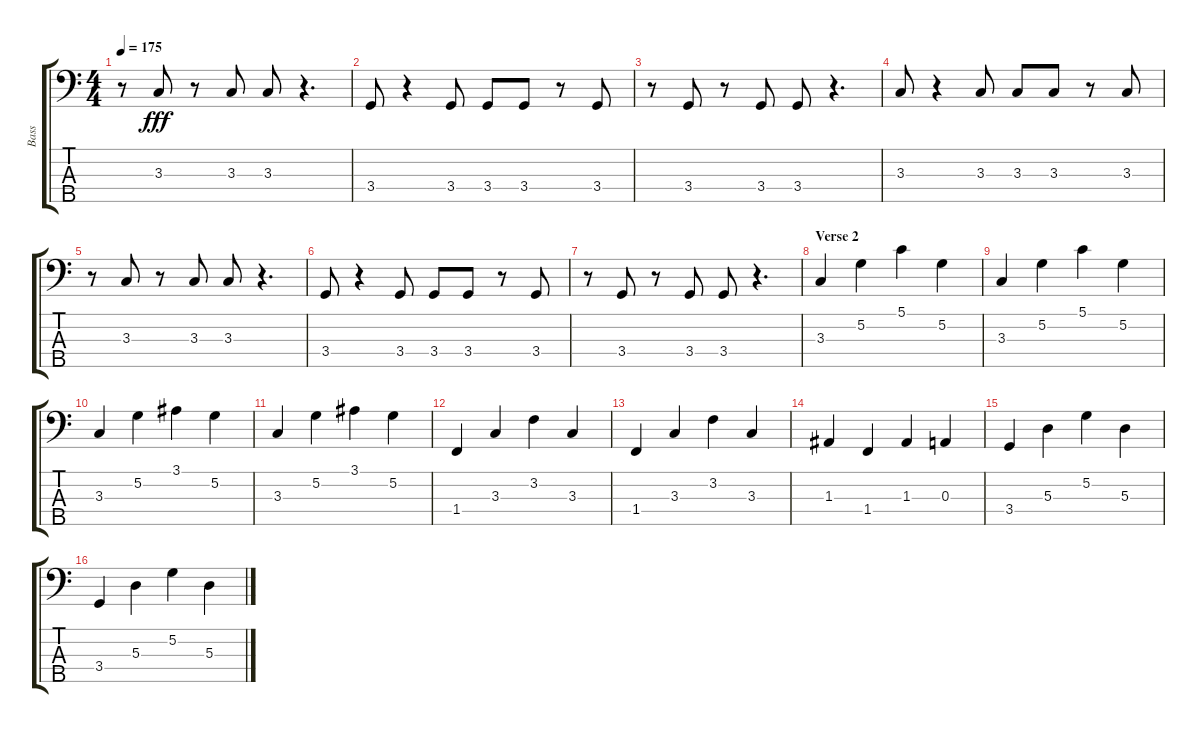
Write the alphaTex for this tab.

\track ("Bass" "Bass") {instrument electricbassfinger}
\staff {score tabs}
\tuning (G2 D2 A1 E1 B0) {hide}
\ts (4 4)
\tempo 175
\clef f4
\ks c
r.8{dy fff} 3.3.8 r.8 3.3.8 3.3.8 r.4{d} |
3.4.8 r.4 3.4.8 3.4.8 3.4.8 r.8 3.4.8 |
r.8 3.4.8 r.8 3.4.8 3.4.8 r.4{d} |
3.3.8 r.4 3.3.8 3.3.8 3.3.8 r.8 3.3.8 |
r.8 3.3.8 r.8 3.3.8 3.3.8 r.4{d} |
3.4.8 r.4 3.4.8 3.4.8 3.4.8 r.8 3.4.8 |
r.8 3.4.8 r.8 3.4.8 3.4.8 r.4{d} |
\section ("" "Verse 2")
3.3.4 5.2.4 5.1.4 5.2.4 |
3.3.4 5.2.4 5.1.4 5.2.4 |
3.3.4 5.2.4 3.1.4 5.2.4 |
3.3.4 5.2.4 3.1.4 5.2.4 |
1.4.4 3.3.4 3.2.4 3.3.4 |
1.4.4 3.3.4 3.2.4 3.3.4 |
1.3.4 1.4.4 1.3.4 0.3.4 |
3.4.4 5.3.4 5.2.4 5.3.4 |
3.4.4 5.3.4 5.2.4 5.3.4
